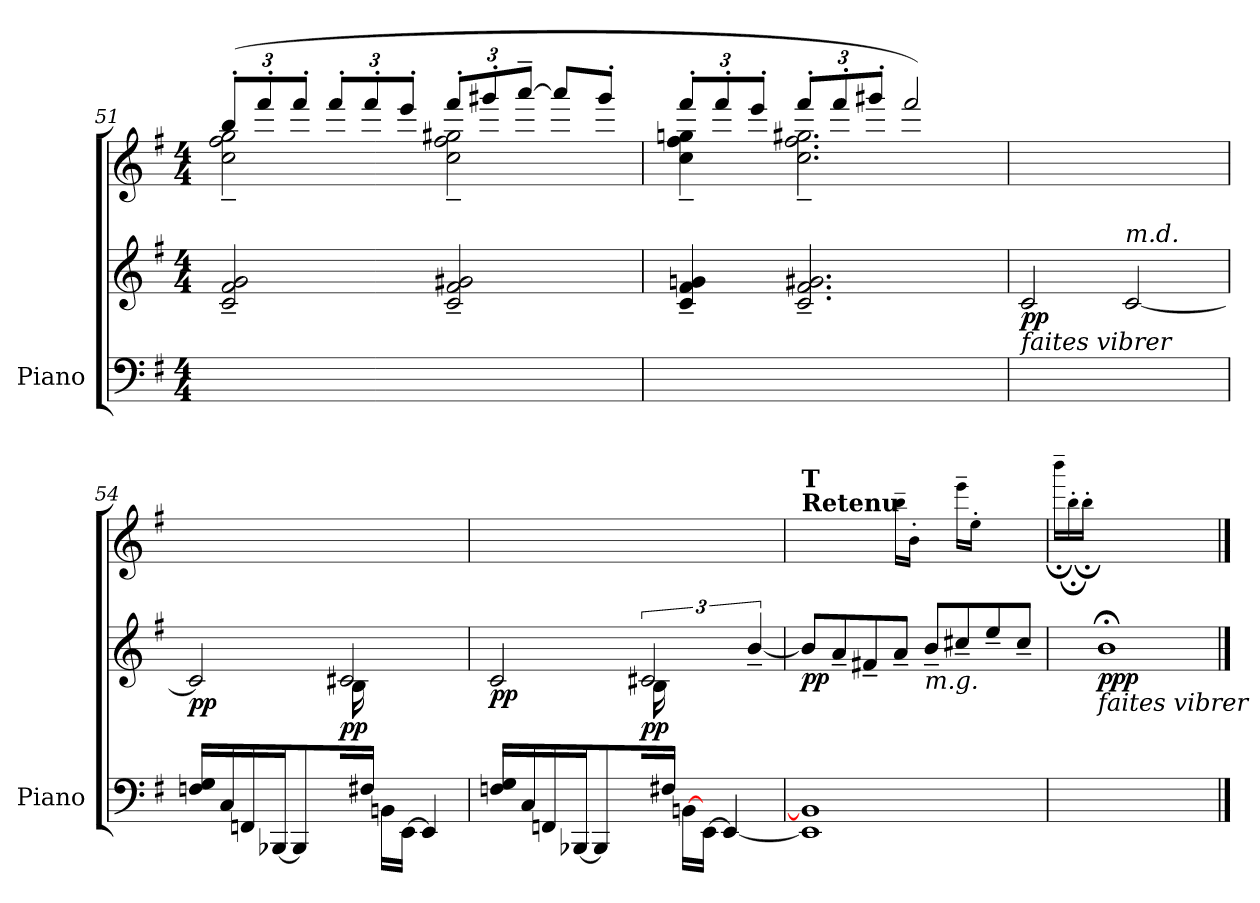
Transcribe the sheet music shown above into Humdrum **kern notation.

**kern	**kern	**kern	**dynam
*part1	*part1	*part1	*part1
*staff3	*staff2	*staff1	*staff1/2/3
*I"Piano	*	*	*
*I'Piano	*	*	*
*clefF4	*clefG2	*clefG2	*
*k[f#]	*k[f#]	*k[f#]	*
*M4/4	*M4/4	*M4/4	*
*	*	*Xbrackettup	*
=51	=51	=51	=51
*	*	*^	*
!	!	!	!	!LO:DY:b
1ryy	2c/~ 2f#/~ 2g/~	(>12bb'/L	2cc\~ 2ff#\~ 2gg\~	other-dynamics
.	.	12fff#'/	.	.
.	.	12fff#'/J	.	.
.	.	12fff#'/L	.	.
.	.	12fff#'/	.	.
.	.	12eee'/J	.	.
.	2c/~ 2f#/~ 2g#X/~	12fff#'/L	2cc\~ 2ff#\~ 2gg#X\~	.
.	.	12ggg#X'/	.	.
.	.	[12aaa~/J	.	.
.	.	8aaa/L]	.	.
.	.	8ggg#'/J	.	.
!!LO:LB:g=z	!!
=52	=52	=52	=52	=52
!	!	!	!	!LO:DY:b
1ryy	4c/~ 4f#/~ 4gn/~	12fff#'/L	4cc\~ 4ff#\~ 4ggn\~	other-dynamics
.	.	12fff#'/	.	.
.	.	12eee'/J	.	.
.	2.c/~ 2.f#/~ 2.g#X/~	12fff#'/L	2.cc\~ 2.ff#\~ 2.gg#X\~	.
.	.	12fff#'/	.	.
.	.	12ggg#X'/J	.	.
.	.	(>2fff#/)	.	.
*	*	*v	*v	*
=53	=53	=53	=53
!	!LO:TX:b:i:t=faites vibrer	!	!
!	!	!	!LO:DY:b=2
1ryy	2c/	1ryy)	pp
!	!LO:TX:a:i:t=m.d.	!	!
.	[2c/	.	.
=54	=54	=54	=54
*	*^	*	*
!	!	!	!	!LO:DY:b=2
16Fn/ 16G/LL	2c/]	2ryy	1ryy	pp
16C/JJ	.	.	.	.
16FFn\LL	.	.	.	.
[16BBB-X\JJ	.	.	.	.
4BBB-/]	.	.	.	.
!	!	!	!	!LO:DY:b=2
16ryy	2c#X/	16B\LL	.	pp
16F#X\JJ	.	4..ryy	.	.
16BBn\LL	.	.	.	.
[16EE\JJ	.	.	.	.
4EE/]	.	.	.	.
!!LO:LB:g=z
=55	=55	=55	=55	=55
!	!	!	!	!LO:DY:b=2
16Fn/ 16G/LL	2c/	2ryy	1ryy	pp
16C/JJ	.	.	.	.
16FFn\LL	.	.	.	.
[16BBB-X\JJ	.	.	.	.
4BBB-/]	.	.	.	.
!	!	!	!	!LO:DY:b=2
16ryy	3c#X/	16B\LL	.	pp
16F#X\JJ	.	4..ryy	.	.
[16BBn\LL	.	.	.	.
[16EE\JJ	.	.	.	.
4EE/_	.	.	.	.
.	[6b~/	.	.	.
*	*v	*v	*	*
=56	=56	=56	=56
*	*	*^	*
!	!	!LO:TX:a:B:t=Retenu	!	!
!	!	!LO:TX:a:B:t=T	!	!
!	!	!	!	!LO:DY:b=2
1EE] 1BB]	8b/L]	1ryy	2ryy	pp
.	8a~/	.	.	.
.	8f#X~/	.	.	.
.	8a~/J	.	.	.
.	.	.	16qbb~\LL	.
.	.	.	(<16qb'\JJ	.
!	!LO:TX:b:i:t=m.g.	!	!	!
.	8b~/L)	.	4ryy	.
.	8cc#X~/	.	.	.
.	.	.	16qeee~\LL	.
.	.	.	(<16qee'\JJ	.
.	8ee~/)	.	4ryy	.
.	8cc#~/J	.	.	.
=57	=57	=57	=57	=57
.	.	.	(<16qbbb;<~\LL	.
.	.	.	16qbb;<'\	.
.	.	.	16qbb;<'\JJ	.
!	!LO:TX:b:i:t=faites vibrer	!	!	!
!	!	!	!	!LO:DY:b=2
1ryy	1b;<)	1ryy	1ryy	ppp
*	*	*v	*v	*
==	==	==	==
*-	*-	*-	*-
